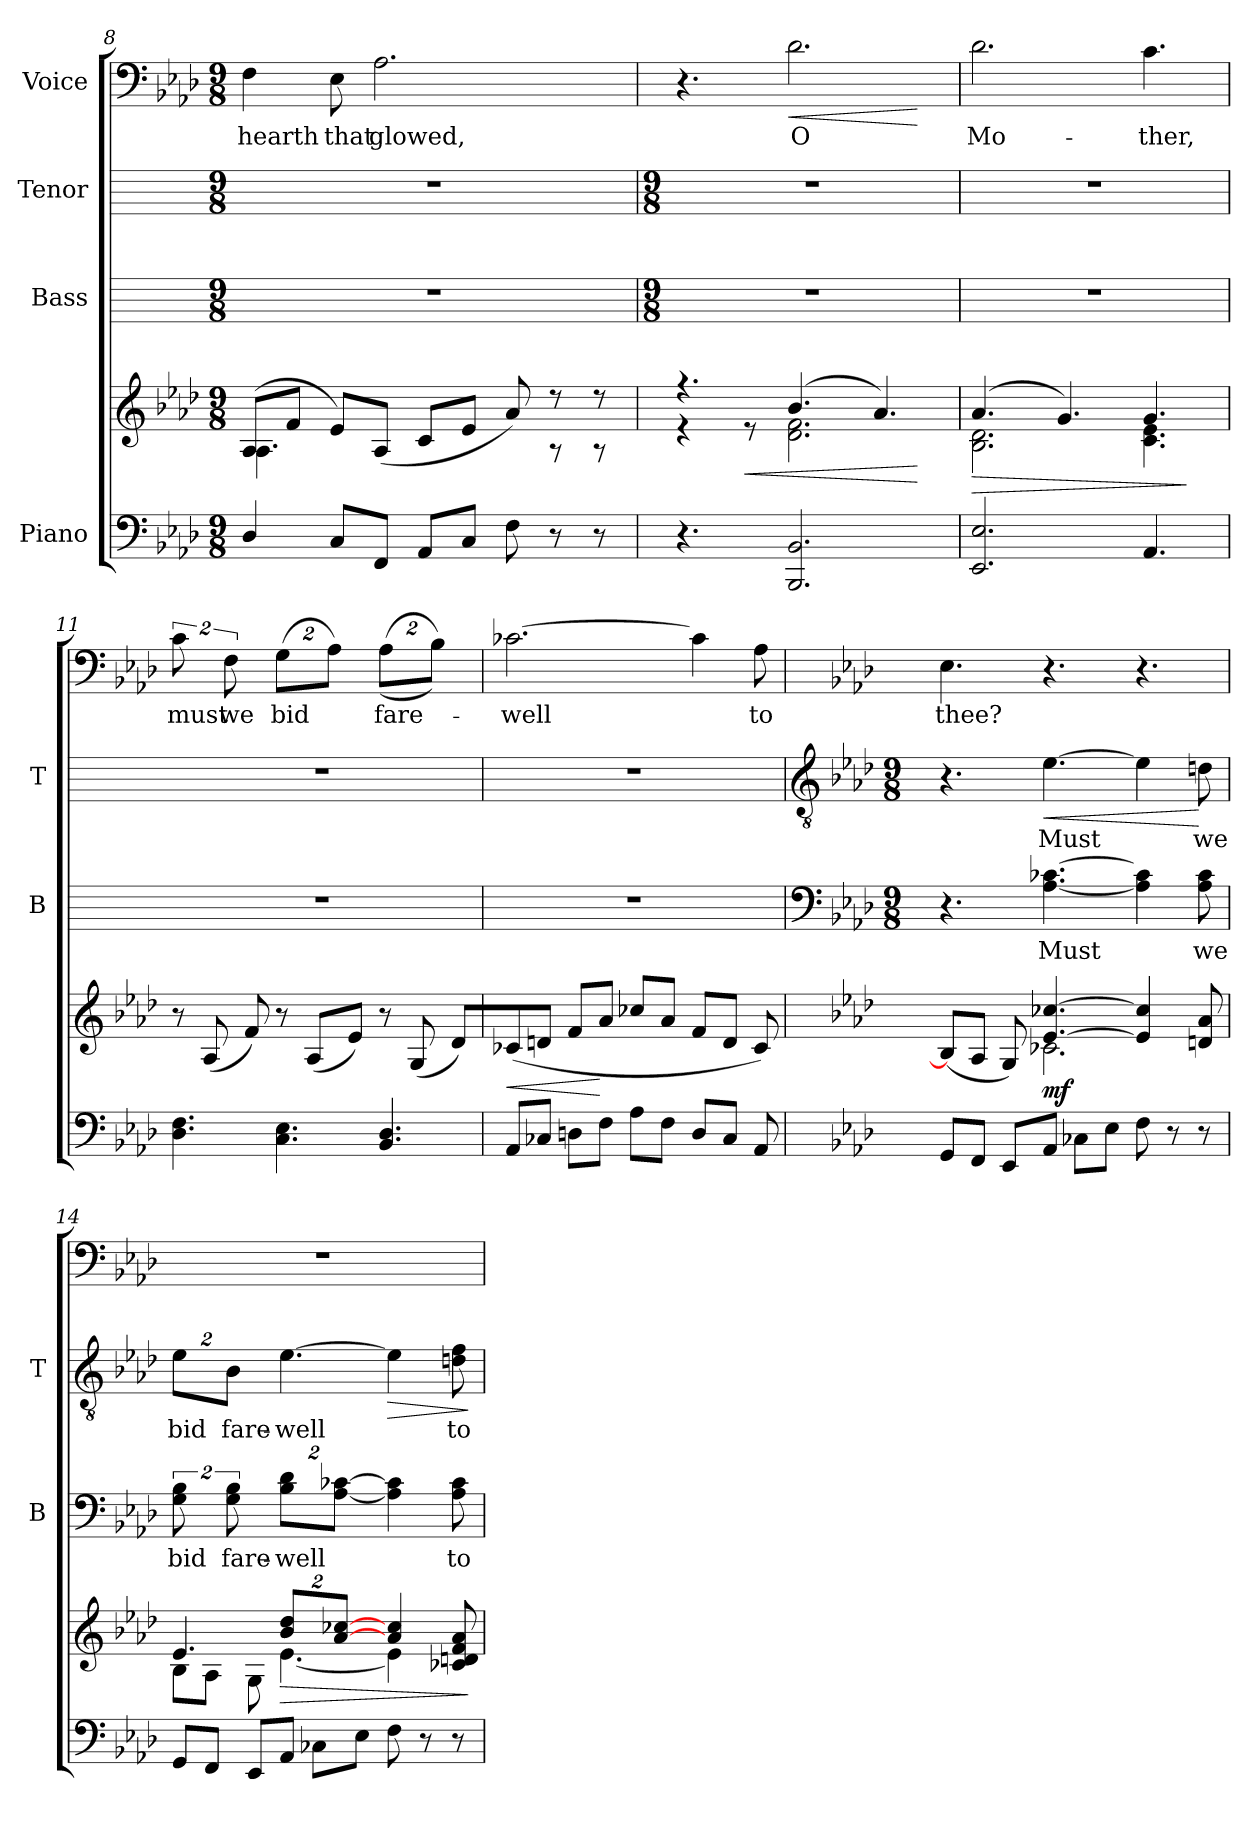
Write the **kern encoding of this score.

**kern	**kern	**dynam	**kern	**text	**kern	**text	**dynam	**kern	**text	**dynam
*part4	*part4	*part4	*part3	*part3	*part2	*part2	*part2	*part1	*part1	*part1
*staff5	*staff4	*staff4/5	*staff3	*staff3	*staff2	*staff2	*staff2	*staff1	*staff1	*staff1
*I"Piano	*	*	*I"Bass	*	*I"Tenor	*	*	*I"Voice	*	*
*	*	*	*I'B	*	*I'T	*	*	*	*	*
*clefF4	*clefG2	*	*	*	*	*	*	*clefF4	*	*
*k[b-e-a-d-]	*k[b-e-a-d-]	*	*	*	*	*	*	*k[b-e-a-d-]	*	*
*A-:	*A-:	*	*	*	*	*	*	*A-:	*	*
*M9/8	*M9/8	*	*M9/8	*	*M9/8	*	*	*M9/8	*	*
=8	=8	=8	=8	=8	=8	=8	=8	=8	=8	=8
*	*^	*	*	*	*	*	*	*	*	*
!	!	!	!	!	!	!	!	!	!	!LO:LY:b	!
4D-/	(<8A-L	4.A-\	.	8%9r	.	8%9r	.	.	4F	hearth	.
.	8fJ	.	.	.	.	.	.	.	.	.	.
!	!	!	!	!	!	!	!	!	!	!LO:LY:b	!
8CL	8e-L)	.	.	.	.	.	.	.	8E-	that	.
!	!	!	!	!	!	!	!	!	!	!LO:LY:b	!
8FFJ	(<8A-J	4.ryy	.	.	.	.	.	.	2.A-	glowed,	.
8AA-L	8cL	.	.	.	.	.	.	.	.	.	.
8CJ	8e-J	.	.	.	.	.	.	.	.	.	.
8F	8a-)	8ryy	.	.	.	.	.	.	.	.	.
8r	8r	8r	.	.	.	.	.	.	.	.	.
8r	8r	8r	.	.	.	.	.	.	.	.	.
!!LO:LB:g=z
=9	=9	=9	=9	=9	=9	=9	=9	=9	=9	=9	=9
*	*	*	*	*M9/8	*	*M9/8	*	*	*	*	*
4.r	4.r	4r	.	8%9r	.	8%9r	.	.	4.r	.	.
!	!	!	!LO:HP:b	!	!	!	!	!	!	!	!
.	.	8r	<	.	.	.	.	.	.	.	.
!	!	!	!	!	!	!	!	!	!	!LO:LY:b	!LO:HP:b
2.BBB- 2.BB-	(>4.b-/	2.d-\ 2.f\	.	.	.	.	.	.	2.d-	O	<
.	4.a-/)	.	.	.	.	.	.	.	.	.	.
*	*v	*v	*	*	*	*	*	*	*	*	*
.	.	[	.	.	.	.	.	.	.	[
=10	=10	=10	=10	=10	=10	=10	=10	=10	=10	=10
*	*^	*	*	*	*	*	*	*	*	*
!	!	!	!LO:HP:b	!	!	!	!	!	!	!LO:LY:b	!
2.EE- 2.E-	(>4.a-/	2.B-\ 2.d-\	>	8%9r	.	8%9r	.	.	2.d-	Mo-	.
.	4.g/)	.	.	.	.	.	.	.	.	.	.
!	!	!	!	!	!	!	!	!	!	!LO:LY:b	!
4.AA-	4.g/	4.c\ 4.e-\	.	.	.	.	.	.	4.c	-ther,	.
*	*v	*v	*	*	*	*	*	*	*	*	*
.	.	]	.	.	.	.	.	.	.	.
=11	=11	=11	=11	=11	=11	=11	=11	=11	=11	=11
*	*^	*	*	*	*	*	*	*	*	*
!	!	!	!	!	!	!	!	!	!	!LO:LY:b	!
4.D- 4.F	8r	2ryy	.	8%9r	.	8%9r	.	.	16%3c	must	.
.	(8A-/	.	.	.	.	.	.	.	.	.	.
!	!	!	!	!	!	!	!	!	!	!LO:LY:b	!
.	.	.	.	.	.	.	.	.	16%3F	we	.
.	8f/)	.	.	.	.	.	.	.	.	.	.
!	!	!	!	!	!	!	!	!	!	!LO:LY:b	!
4.C 4.E-	8r	.	.	.	.	.	.	.	(<16%3GL	bid	.
.	(<8A-/L	2ryy	.	.	.	.	.	.	.	.	.
.	.	.	.	.	.	.	.	.	16%3A-J)	.	.
.	8e-/J)	.	.	.	.	.	.	.	.	.	.
!	!	!	!	!	!	!	!	!	!	!LO:LY:b	!
4.BB- 4.D-	8r	.	.	.	.	.	.	.	(<(<16%3A-L	fare-	.
.	(<8G/	.	.	.	.	.	.	.	.	.	.
.	.	.	.	.	.	.	.	.	16%3B-J))	.	.
.	8d-/L)	8ryy	.	.	.	.	.	.	.	.	.
=12	=12	=12	=12	=12	=12	=12	=12	=12	=12	=12	=12
!	!	!	!LO:HP:b	!	!	!	!	!	!	!LO:LY:b	!
8AA-L	(>8c-X/	2ryy	<	8%9r	.	8%9r	.	.	[2.c-X	well	.
8C-XJ	8dn/J	.	.	.	.	.	.	.	.	.	.
8DnL	8f/L	.	.	.	.	.	.	.	.	.	.
8FJ	8a-/J	.	[	.	.	.	.	.	.	.	.
8A-L	8cc-X/L	2ryy	.	.	.	.	.	.	.	.	.
8FJ	8a-/J	.	.	.	.	.	.	.	.	.	.
8DL	8f/L	.	.	.	.	.	.	.	4c-]	.	.
8C-J	8d/J	.	.	.	.	.	.	.	.	.	.
!	!	!	!	!	!	!	!	!	!	!LO:LY:b	!
8AA-	8c-/)	8ryy	.	.	.	.	.	.	8A-	to	.
!!LO:LB:g=z
=13	=13	=13	=13	=13	=13	=13	=13	=13	=13	=13	=13
*	*	*	*	*clefF4	*	*clefGv2	*	*	*	*	*
*	*	*	*	*k[b-e-a-d-]	*	*k[b-e-a-d-]	*	*	*	*	*
*	*	*	*	*A-:	*	*A-:	*	*	*	*	*
*	*	*	*	*M9/8	*	*M9/8	*	*	*	*	*
!	!	!	!	!	!	!	!	!	!	!LO:LY:b	!
8GGL	(>8B-/L]	4ryy	.	4.r	.	4.r	.	.	4.E-	thee?	.
8FFJ	8A-/J	.	.	.	.	.	.	.	.	.	.
8EE-L	8G/)	8ryy	.	.	.	.	.	.	.	.	.
!	!	!	!LO:DY:b	!	!LO:LY:b	!	!LO:LY:b	!LO:HP:b	!	!	!
8AA-J	[4.e-/ [4.cc-X/	2.c-X\	mf	[4.A- [4.c-X	Must	[4.e-\	Must	<	4.r	.	.
8C-XL	.	.	.	.	.	.	.	.	.	.	.
8E-J	.	.	.	.	.	.	.	.	.	.	.
8F\	4e-/] 4cc-/]	.	.	4A-] 4c-]	.	4e-\]	.	.	4.r	.	.
8r	.	.	.	.	.	.	.	.	.	.	.
!	!	!	!	!	!LO:LY:b	!	!LO:LY:b	!	!	!	!
8r	8dn/ 8a-/	.	.	8A- 8c-	we	8dn\	we	[	.	.	.
=14	=14	=14	=14	=14	=14	=14	=14	=14	=14	=14	=14
!	!	!	!	!	!LO:LY:b	!	!LO:LY:b	!	!LO:N:vis=1	!	!
8GGL	4.e-/	8B-\L	.	16%3G 16%3B-	bid	16%3e-\L	bid	.	8%9r	.	.
8FFJ	.	8A-\J	.	.	.	.	.	.	.	.	.
!	!	!	!	!	!LO:LY:b	!	!LO:LY:b	!	!	!	!
.	.	.	.	16%3G 16%3B-	fare-	16%3B-\J	fare-	.	.	.	.
8EE-L	.	8G\	.	.	.	.	.	.	.	.	.
!	!	!	!LO:HP:b	!	!LO:LY:b	!	!LO:LY:b	!	!	!	!
8AA-J	16%3b-/ 16%3dd-/L	[4.e-\	>	16%3B- 16%3d-L	-well	[4.e-\	-well	.	.	.	.
8C-XL	.	.	.	.	.	.	.	.	.	.	.
.	[16%3a-/ [16%3cc-X/J	.	.	[16%3A- [16%3c-XJ	.	.	.	.	.	.	.
8E-J	.	.	.	.	.	.	.	.	.	.	.
!	!	!	!	!	!	!	!	!LO:HP:b	!	!	!
8F\	4a-/ 4cc-/	4e-\]	.	4A-] 4c-]	.	4e-\]	.	>	.	.	.
8r	.	.	.	.	.	.	.	.	.	.	.
!	!	!	!	!	!LO:LY:b	!	!LO:LY:b	!	!	!	!
8r	8c-X/ 8dn/ 8f/ 8a-/	8ryy	.	8A- 8c-	to	8dn 8f	to	.	.	.	.
*	*v	*v	*	*	*	*	*	*	*	*	*
.	.	]	.	.	.	.	]	.	.	.
=	=	=	=	=	=	=	=	=	=	=
*-	*-	*-	*-	*-	*-	*-	*-	*-	*-	*-
